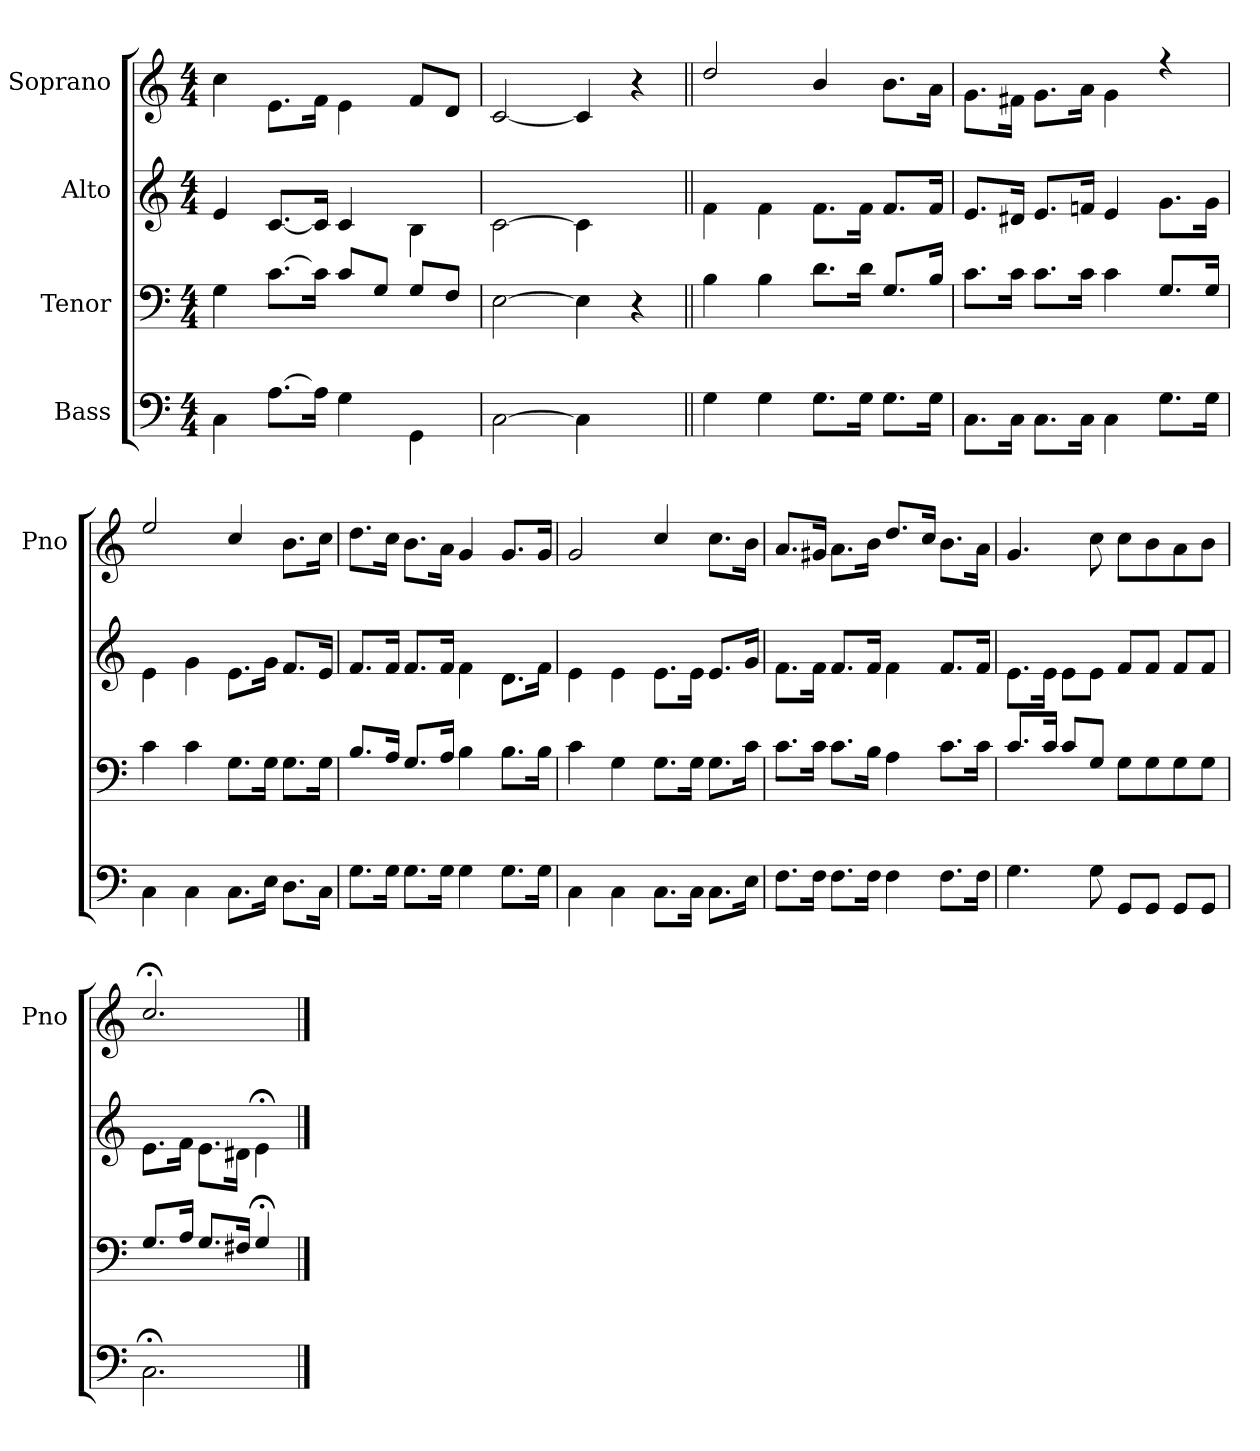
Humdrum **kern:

**kern	**kern	**kern	**kern
*part4	*part3	*part2	*part1
*staff4	*staff3	*staff2	*staff1
*I"Bass	*I"Tenor	*I"Alto	*I"Soprano
*	*	*	*I'Pno
*clefF4	*clefF4	*clefG2	*clefG2
*k[]	*k[]	*k[]	*k[]
*M4/4	*M4/4	*M4/4	*M4/4
=	=	=	=
4C\	4G\	4e/	4cc\
[8.A\L	[8.c\L	[8.c/L	8.e\L
16A\Jk]	16c\Jk]	16c/Jk]	16f\Jk
4G\	8c/L	4c/	4e\
.	8G/J	.	.
4GG\	8G/L	4B\	8f/L
.	8F/J	.	8d/J
=	=	=	=
[2C\	[2E\	[2c\	[2c/
4C\]	4E\]	4c\]	4c/]
4ryy	4r	4ryy	4r
=||	=||	=||	=||
4G\	4B\	4f\	2dd/
4G\	4B\	4f\	.
8.G\L	8.d\L	8.f\L	4b/
16G\Jk	16d\Jk	16f\Jk	.
8.G\L	8.G/L	8.f/L	8.b\L
16G\Jk	16B/Jk	16f/Jk	16a\Jk
=	=	=	=
8.C\L	8.c\L	8.e/L	8.g\L
16C\Jk	16c\Jk	16d#X/Jk	16f#X\Jk
8.C\L	8.c\L	8.e/L	8.g\L
16C\Jk	16c\Jk	16fn/Jk	16a\Jk
4C\	4c\	4e/	4g\
8.G\L	8.G/L	8.g\L	4rff
16G\Jk	16G/Jk	16g\Jk	.
=	=	=	=
4C\	4c\	4e\	2ee/
4C\	4c\	4g\	.
8.C\L	8.G\L	8.e\L	4cc/
16E\Jk	16G\Jk	16g\Jk	.
8.D\L	8.G\L	8.f/L	8.b\L
16C\Jk	16G\Jk	16e/Jk	16cc\Jk
=	=	=	=
8.G\L	8.B/L	8.f/L	8.dd\L
16G\Jk	16A/Jk	16f/Jk	16cc\Jk
8.G\L	8.G/L	8.f/L	8.b\L
16G\Jk	16A/Jk	16f/Jk	16a\Jk
4G\	4B\	4f\	4g/
8.G\L	8.B\L	8.d\L	8.g/L
16G\Jk	16B\Jk	16f\Jk	16g/Jk
=	=	=	=
4C\	4c\	4e\	2g/
4C\	4G\	4e\	.
8.C\L	8.G\L	8.e\L	4cc/
16C\Jk	16G\Jk	16e\Jk	.
8.C\L	8.G\L	8.e/L	8.cc\L
16E\Jk	16c\Jk	16g/Jk	16b\Jk
=	=	=	=
8.F\L	8.c\L	8.f\L	8.a/L
16F\Jk	16c\Jk	16f\Jk	16g#X/Jk
8.F\L	8.c\L	8.f/L	8.a\L
16F\Jk	16B\Jk	16f/Jk	16b\Jk
4F\	4A\	4f\	8.dd/L
.	.	.	16cc/Jk
8.F\L	8.c\L	8.f/L	8.b\L
16F\Jk	16c\Jk	16f/Jk	16a\Jk
=	=	=	=
4.G\	8.c/L	8.e\L	4.g/
.	16c/Jk	16e\Jk	.
.	8c/L	8e\L	.
8G\	8G/J	8e\J	8cc\
8GG/L	8G\L	8f/L	8cc\L
8GG/J	8G\	8f/J	8b\
8GG/L	8G\	8f/L	8a\
8GG/J	8G\J	8f/J	8b\J
=	=	=	=
2.C;\	8.G/L	8.e\L	2.cc;</
.	16A/Jk	16f\Jk	.
.	8.G/L	8.e\L	.
.	16F#X/Jk	16d#X\Jk	.
.	4G;</	4e;\	.
==	==	==	==
*-	*-	*-	*-
